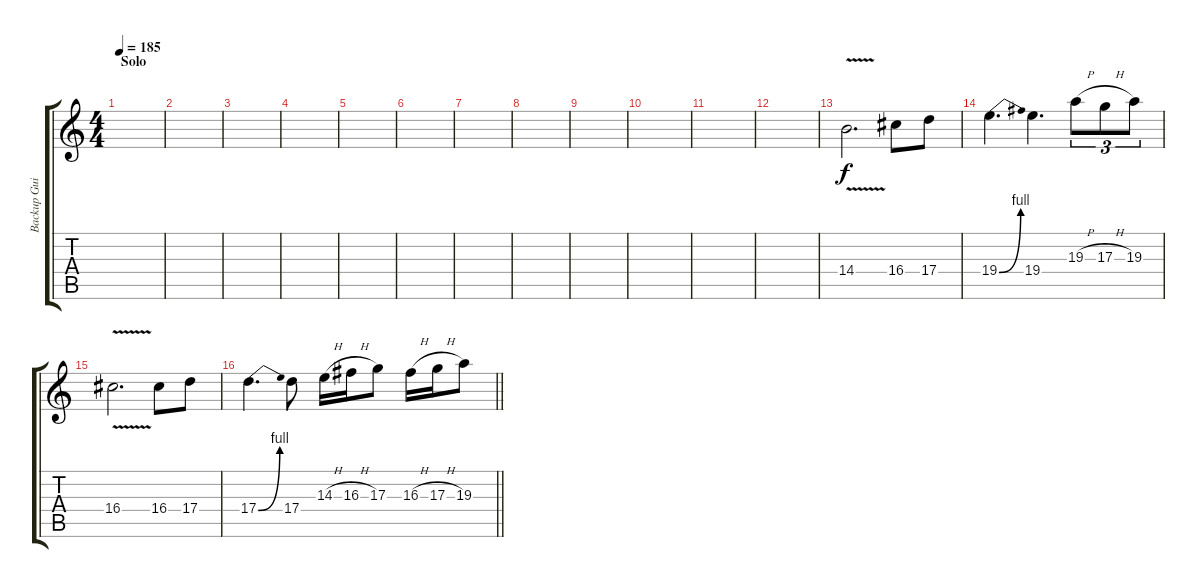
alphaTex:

\track ("Backup Guitar" "Backup Gui") {instrument distortionguitar}
\staff {score tabs}
\tuning (B3 Gb3 D3 A2 E2 B1) {hide}
\ts (4 4)
\section ("" "Solo")
\tempo 185
\clef g2
\ks c
|
|
|
|
|
|
|
|
|
|
|
|
14.4{v}.2{d} 16.4.8 17.4.8 |
19.4{be (bend 0 0 60 4)}.4{d} 19.4.4{d} 19.3{h}.8{tu (3 2)} 17.3{h}.8{tu (3 2)} 19.3.8{tu (3 2)} |
16.4{v}.2{d} 16.4.8 17.4.8 |
\barLineRight lightlight
17.4{be (bend 0 0 60 4)}.4{d} 17.4.8 14.3{h}.16 16.3{h}.16 17.3.8 16.3{h}.16 17.3{h}.16 19.3.8
